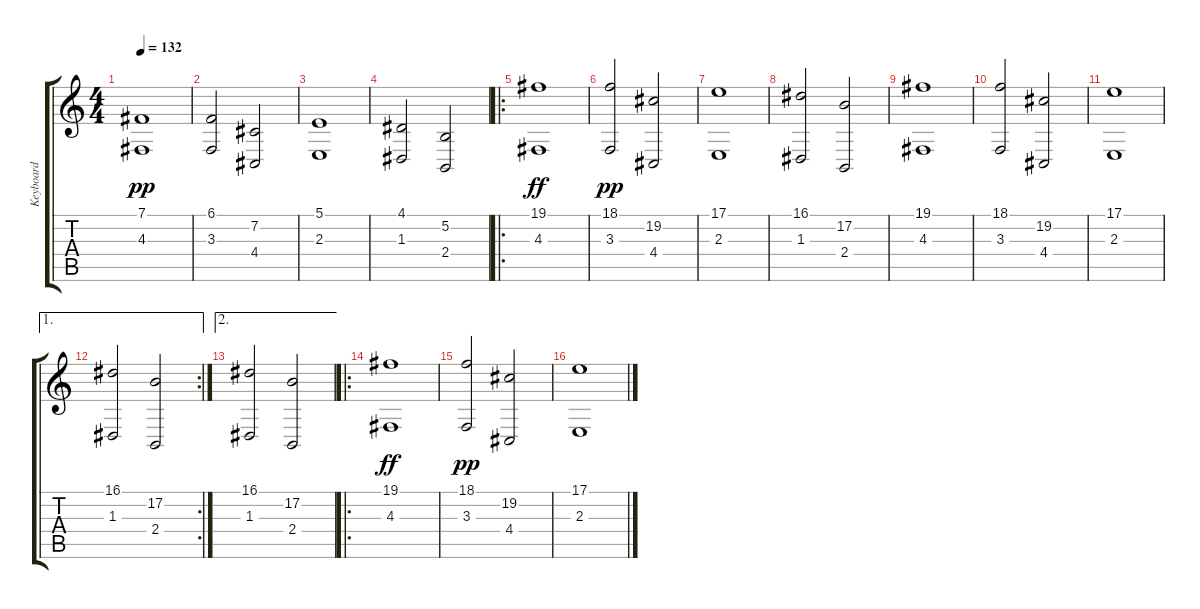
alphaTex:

\track ("Keyboard" "Keyboard") {instrument stringensemble1}
\staff {score tabs}
\tuning (B3 Gb3 D3 A2 E2 B1) {hide}
\ts (4 4)
\tempo 132
\clef g2
\ks c
(7.1 4.3).1{dy pp} |
(6.1 3.3).2 (7.2 4.4).2 |
(5.1 2.3).1 |
(4.1 1.3).2 (5.2 2.4).2 |
\ro
(19.1 4.3).1{dy ff} |
(18.1 3.3).2{dy pp} (19.2 4.4).2 |
(17.1 2.3).1 |
(16.1 1.3).2 (17.2 2.4).2 |
(19.1 4.3).1 |
(18.1 3.3).2 (19.2 4.4).2 |
(17.1 2.3).1 |
\ae 1
\rc 2
(16.1 1.3).2 (17.2 2.4).2 |
\ae 2
(16.1 1.3).2 (17.2 2.4).2 |
\ro
(19.1 4.3).1{dy ff} |
(18.1 3.3).2{dy pp} (19.2 4.4).2 |
(17.1 2.3).1
